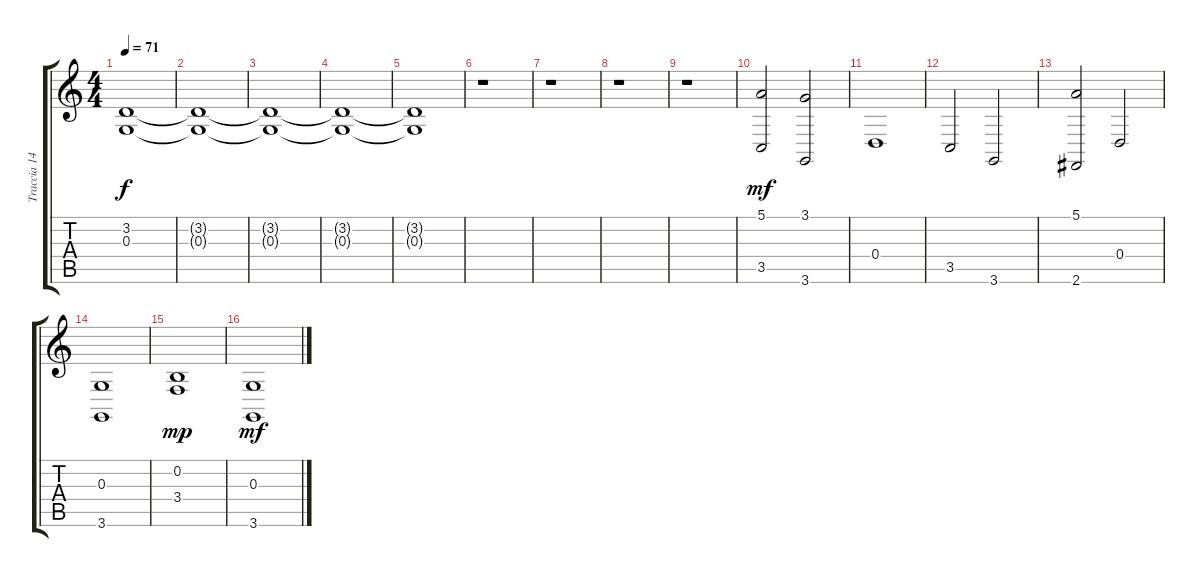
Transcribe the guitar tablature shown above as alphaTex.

\track ("Traccia 14" "Traccia 14") {instrument synthstrings1}
\staff {score tabs}
\tuning (E4 B3 G3 D3 A2 E2) {hide}
\ts (4 4)
\tempo 71
\clef g2
\ks c
(3.2{t} 0.3{t}).1{dy f} |
(3.2{t} 0.3{t}).1 |
(3.2{t} 0.3{t}).1 |
(3.2{t} 0.3{t}).1 |
(3.2{t} 0.3{t}).1 |
r.1 |
r.1 |
r.1 |
r.1 |
(5.1 3.5).2{dy mf} (3.1 3.6).2 |
0.4.1 |
3.5.2 3.6.2 |
(5.1 2.6).2 0.4.2 |
(0.3 3.6).1 |
(0.2 3.4).1{dy mp} |
(0.3 3.6).1{dy mf}
